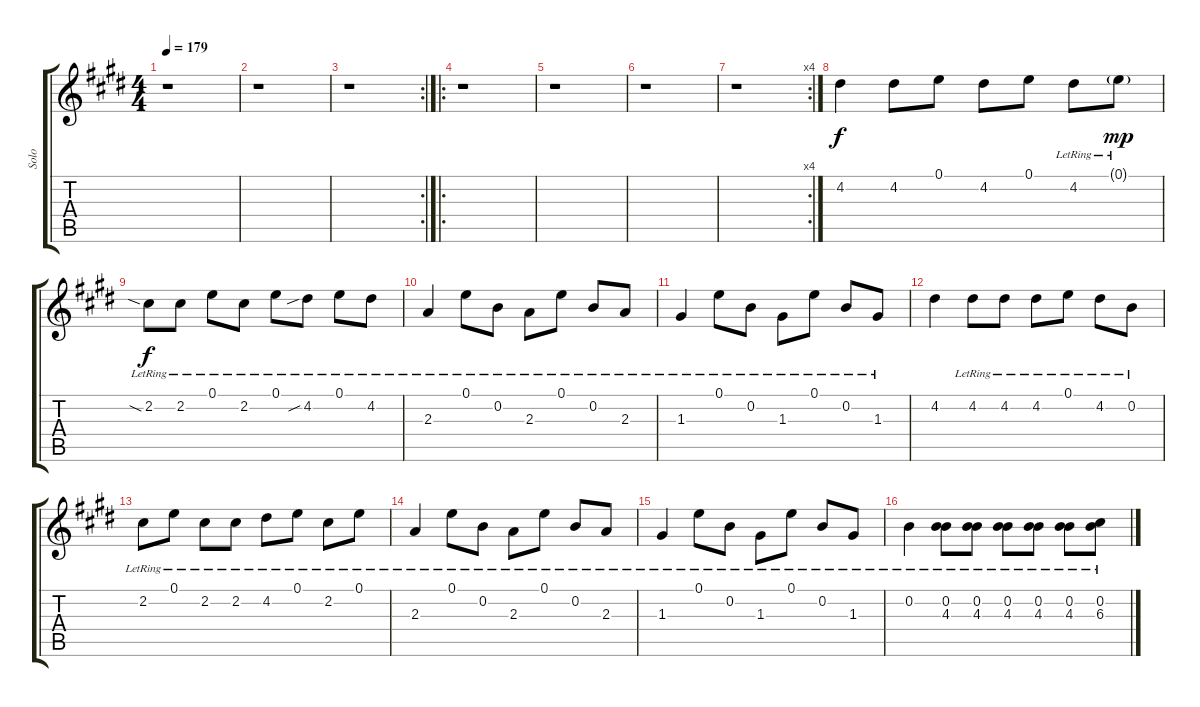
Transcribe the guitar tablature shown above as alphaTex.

\track ("Solo" "Solo") {instrument distortionguitar}
\staff {score tabs}
\tuning (E4 B3 G3 D3 A2 E2) {hide}
\ts (4 4)
\tempo 179
\clef g2
\ks e
r.1{dy f} |
\ks c#minor
r.1 |
\rc 2
r.1 |
\ro
\ks e
r.1 |
\ks c#minor
r.1 |
r.1 |
\rc 4
r.1 |
\ks e
4.2.4 4.2.8 0.1.8 4.2.8 0.1.8 4.2{lr}.8 0.1{g lr}.8{dy mp} |
\ks c#minor
2.2{sia lr}.8{dy f} 2.2{lr}.8 0.1{lr}.8 2.2{lr}.8 0.1{lr}.8 4.2{sib lr}.8 0.1{lr}.8 4.2{lr}.8 |
2.3{lr}.4 0.1{lr}.8 0.2{lr}.8 2.3{lr}.8 0.1{lr}.8 0.2{lr}.8 2.3{lr}.8 |
1.3{lr}.4 0.1{lr}.8 0.2{lr}.8 1.3{lr}.8 0.1{lr}.8 0.2{lr}.8 1.3{lr}.8 |
4.2.4 4.2{lr}.8 4.2{lr}.8 4.2{lr}.8 0.1{lr}.8 4.2{lr}.8 0.2{lr}.8 |
\ks e
2.2{lr}.8 0.1{lr}.8 2.2{lr}.8 2.2{lr}.8 4.2{lr}.8 0.1{lr}.8 2.2{lr}.8 0.1{lr}.8 |
\ks c#minor
2.3{lr}.4 0.1{lr}.8 0.2{lr}.8 2.3{lr}.8 0.1{lr}.8 0.2{lr}.8 2.3{lr}.8 |
1.3{lr}.4 0.1{lr}.8 0.2{lr}.8 1.3{lr}.8 0.1{lr}.8 0.2{lr}.8 1.3{lr}.8 |
0.2{lr}.4 (0.2{lr} 4.3{lr}).8 (0.2{lr} 4.3{lr}).8 (0.2{lr} 4.3{lr}).8 (0.2{lr} 4.3{lr}).8 (0.2{lr} 4.3{lr}).8 (0.2{lr} 6.3{lr}).8
